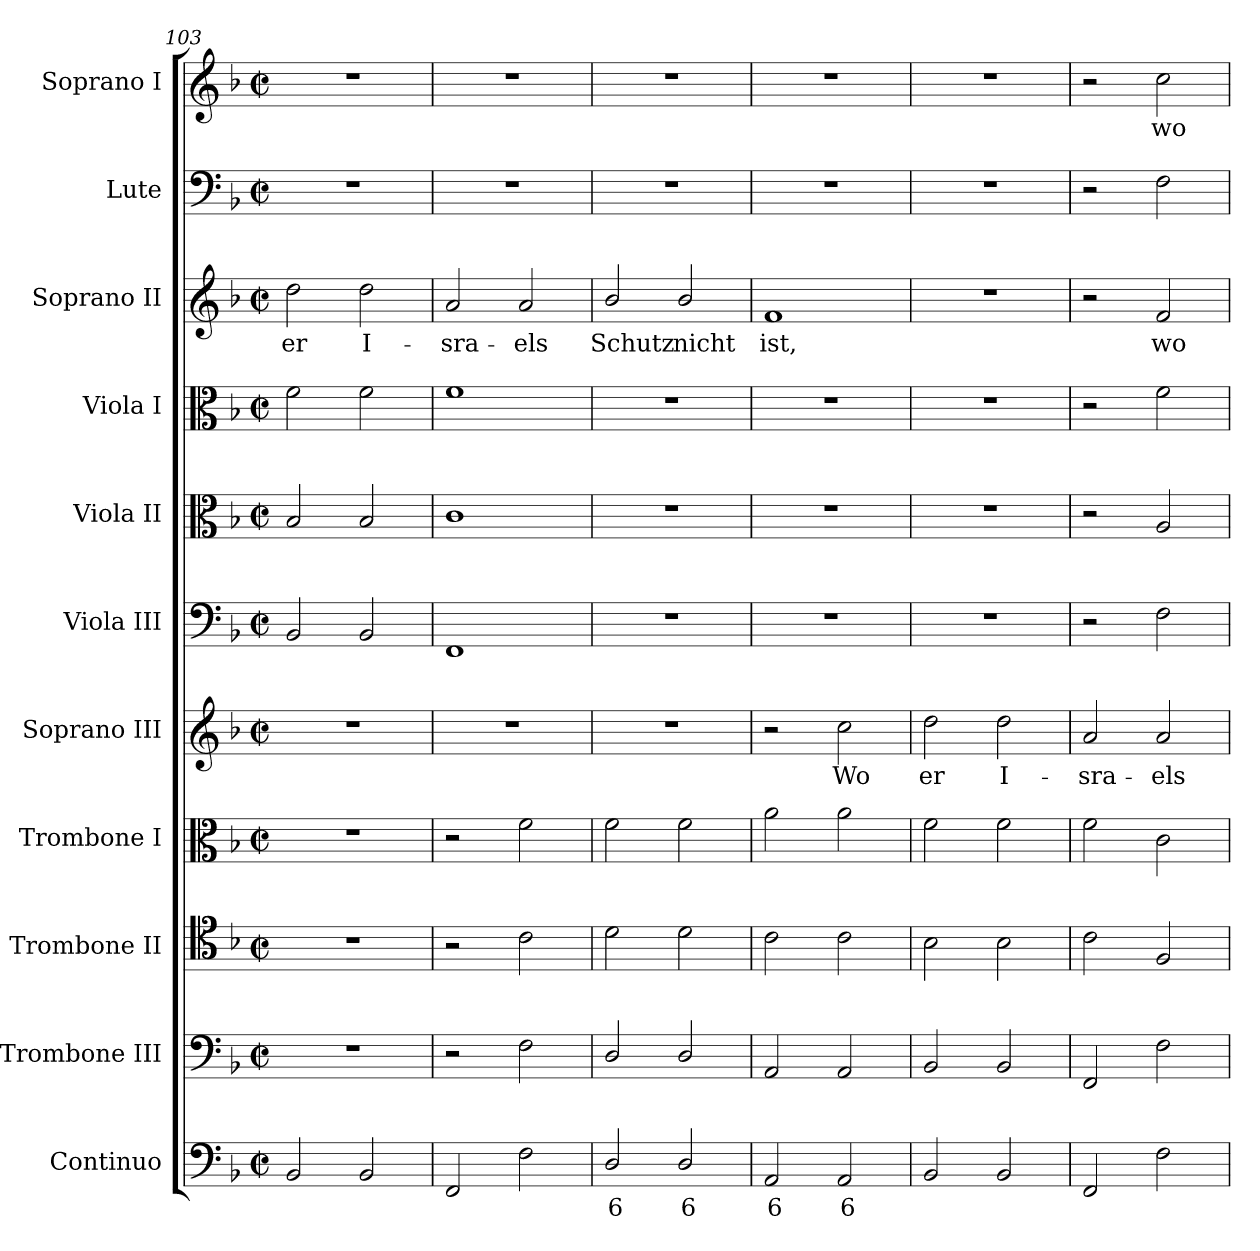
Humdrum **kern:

**kern	**text	**kern	**kern	**kern	**kern	**text	**kern	**kern	**kern	**kern	**text	**kern	**kern	**text
*part11	*part11	*part10	*part9	*part8	*part7	*part7	*part6	*part5	*part4	*part3	*part3	*part2	*part1	*part1
*staff11	*staff11	*staff10	*staff9	*staff8	*staff7	*staff7	*staff6	*staff5	*staff4	*staff3	*staff3	*staff2	*staff1	*staff1
*I"Continuo	*	*I"Trombone III	*I"Trombone II	*I"Trombone I	*I"Soprano III	*	*I"Viola III	*I"Viola II	*I"Viola I	*I"Soprano II	*	*I"Lute	*I"Soprano I	*
*	*	*I'Tb III	*I'Tb II	*I'Tb I	*I'S III	*	*I'Vl III	*I'Vl II	*I'Vl I	*I'S II	*	*I'Lt	*I'S I	*
*clefF4	*	*clefF4	*clefC4	*clefC3	*clefG2	*	*clefF4	*clefC3	*clefC3	*clefG2	*	*clefF4	*clefG2	*
*k[b-]	*	*k[b-]	*k[b-]	*k[b-]	*k[b-]	*	*k[b-]	*k[b-]	*k[b-]	*k[b-]	*	*k[b-]	*k[b-]	*
*F:	*	*F:	*F:	*F:	*F:	*	*F:	*F:	*F:	*F:	*	*F:	*F:	*
*M2/2	*	*M2/2	*M2/2	*M2/2	*M2/2	*	*M2/2	*M2/2	*M2/2	*M2/2	*	*M2/2	*M2/2	*
*met(c|)	*	*met(c|)	*met(c|)	*met(c|)	*met(c|)	*	*met(c|)	*met(c|)	*met(c|)	*met(c|)	*	*met(c|)	*met(c|)	*
=103	=103	=103	=103	=103	=103	=103	=103	=103	=103	=103	=103	=103	=103	=103
!	!	!	!	!	!	!	!	!	!	!	!LO:LY:b	!	!	!
2BB-	.	1r	1r	1r	1r	.	2BB-	2B-	2f	2dd	er	1r	1r	.
!	!	!	!	!	!	!	!	!	!	!	!LO:LY:b	!	!	!
2BB-	.	.	.	.	.	.	2BB-	2B-	2f	2dd	I-	.	.	.
=104	=104	=104	=104	=104	=104	=104	=104	=104	=104	=104	=104	=104	=104	=104
!	!	!	!	!	!	!	!	!	!	!	!LO:LY:b	!	!	!
2FF	.	2r	2r	2r	1r	.	1FF	1c	1f	2a	-sra-	1r	1r	.
!	!	!	!	!	!	!	!	!	!	!	!LO:LY:b	!	!	!
2F	.	2F	2c	2f	.	.	.	.	.	2a	-els	.	.	.
=105	=105	=105	=105	=105	=105	=105	=105	=105	=105	=105	=105	=105	=105	=105
!	!LO:LY:b	!	!	!	!	!	!	!	!	!	!LO:LY:b	!	!	!
2D/	6	2D/	2d	2f	1r	.	1r	1r	1r	2b-/	Schutz	1r	1r	.
!	!LO:LY:b	!	!	!	!	!	!	!	!	!	!LO:LY:b	!	!	!
2D/	6	2D/	2d	2f	.	.	.	.	.	2b-/	nicht	.	.	.
=106	=106	=106	=106	=106	=106	=106	=106	=106	=106	=106	=106	=106	=106	=106
!	!LO:LY:b	!	!	!	!	!	!	!	!	!	!LO:LY:b	!	!	!
2AA	6	2AA	2c	2a	2r	.	1r	1r	1r	1f	ist,	1r	1r	.
!	!LO:LY:b	!	!	!	!	!LO:LY:b	!	!	!	!	!	!	!	!
2AA	6	2AA	2c	2a	2cc	Wo	.	.	.	.	.	.	.	.
!!LO:LB:g=z
=107	=107	=107	=107	=107	=107	=107	=107	=107	=107	=107	=107	=107	=107	=107
!	!	!	!	!	!	!LO:LY:b	!	!	!	!	!	!	!	!
2BB-	.	2BB-	2B-	2f	2dd	er	1r	1r	1r	1r	.	1r	1r	.
!	!	!	!	!	!	!LO:LY:b	!	!	!	!	!	!	!	!
2BB-	.	2BB-	2B-	2f	2dd	I-	.	.	.	.	.	.	.	.
=108	=108	=108	=108	=108	=108	=108	=108	=108	=108	=108	=108	=108	=108	=108
!	!	!	!	!	!	!LO:LY:b	!	!	!	!	!	!	!	!
2FF	.	2FF	2c	2f	2a	-sra-	2r	2r	2r	2r	.	2r	2r	.
!	!	!	!	!	!	!LO:LY:b	!	!	!	!	!LO:LY:b	!	!	!LO:LY:b
2F	.	2F	2F	2c	2a	-els	2F	2A	2f	2f	wo	2F	2cc	wo
=	=	=	=	=	=	=	=	=	=	=	=	=	=	=
*-	*-	*-	*-	*-	*-	*-	*-	*-	*-	*-	*-	*-	*-	*-
